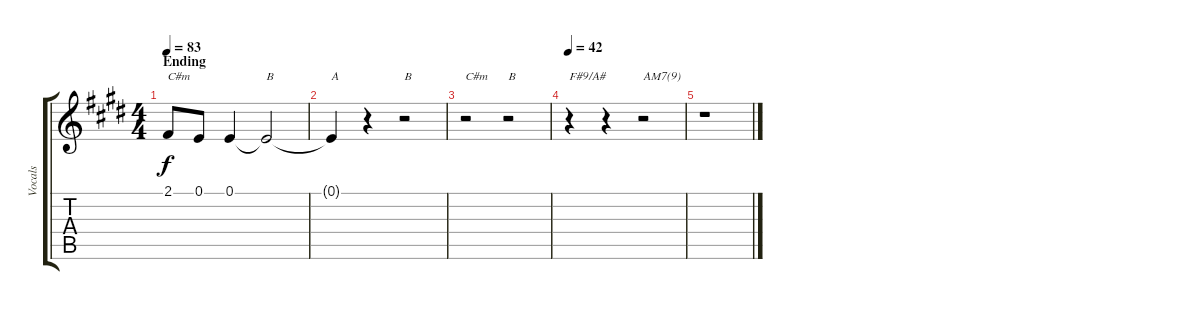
\track ("Vocals" "Vocals") {instrument sopranosax}
\staff {score tabs}
\tuning (E4 B3 G3 D3 A2 E2) {hide}
\ts (4 4)
\section ("" "Ending")
\tempo 83
\clef g2
\ks e
2.1.8{txt "C#m" dy f} 0.1.8 0.1.4 0.1{t}.2{txt "B"} |
0.1{t}.4{txt "A"} r.4 r.2{txt "B"} |
r.2{txt "C#m"} r.2{txt "B"} |
\tempo 42
r.4{txt "F#9/A#"} r.4 r.2{txt "AM7(9)"} |
r.1
